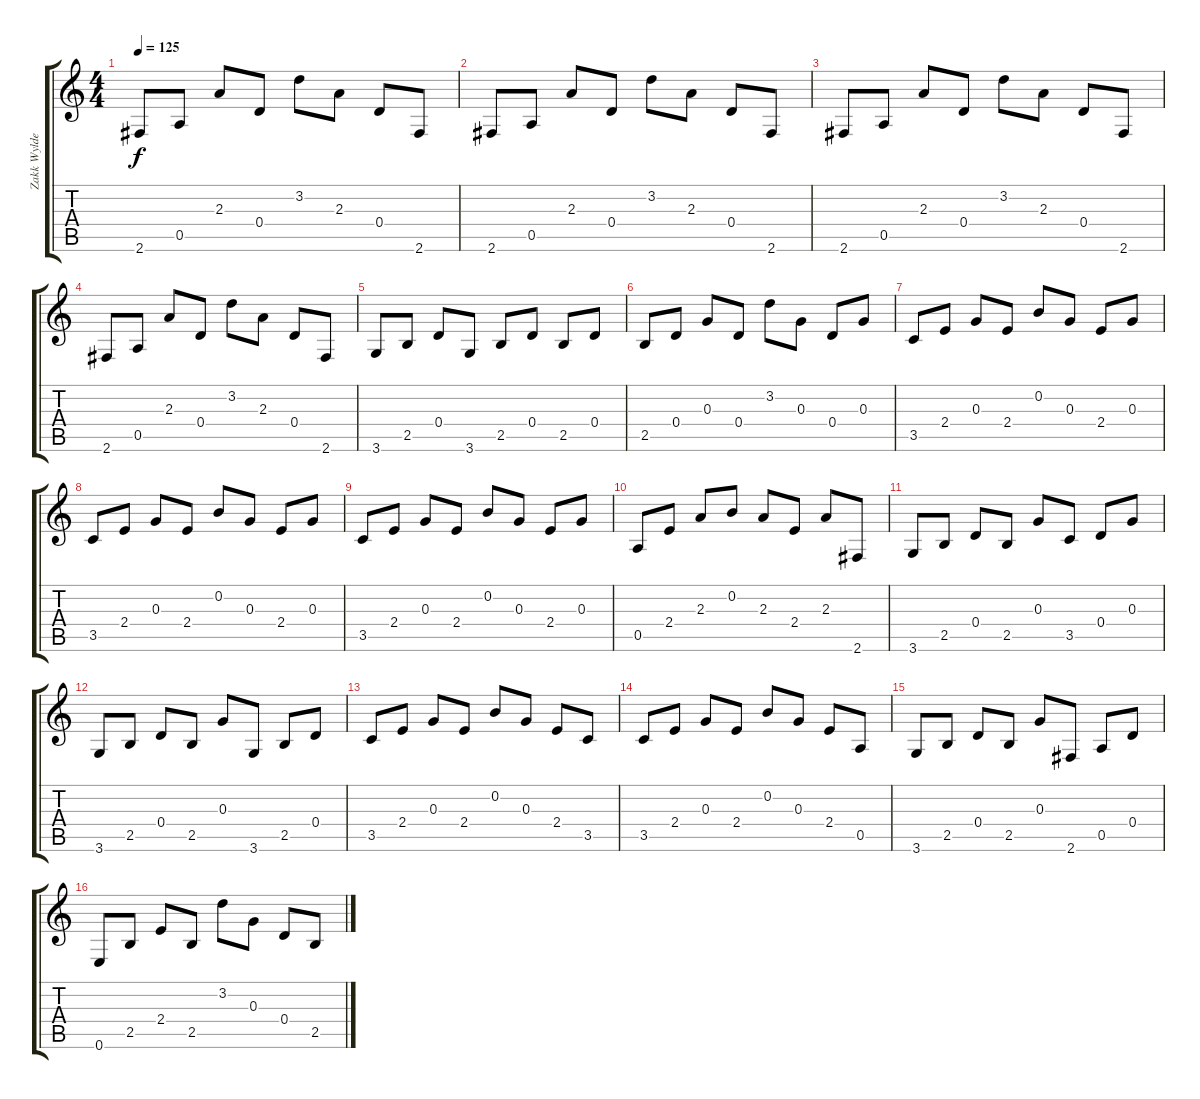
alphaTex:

\track ("Zakk Wylde" "Zakk Wylde") {instrument acousticguitarsteel}
\staff {score tabs}
\tuning (E4 B3 G3 D3 A2 E2) {hide}
\ts (4 4)
\tempo 125
\clef g2
\ks c
2.6.8{dy f} 0.5.8 2.3.8 0.4.8 3.2.8 2.3.8 0.4.8 2.6.8 |
2.6.8 0.5.8 2.3.8 0.4.8 3.2.8 2.3.8 0.4.8 2.6.8 |
2.6.8 0.5.8 2.3.8 0.4.8 3.2.8 2.3.8 0.4.8 2.6.8 |
2.6.8 0.5.8 2.3.8 0.4.8 3.2.8 2.3.8 0.4.8 2.6.8 |
3.6.8 2.5.8 0.4.8 3.6.8 2.5.8 0.4.8 2.5.8 0.4.8 |
2.5.8 0.4.8 0.3.8 0.4.8 3.2.8 0.3.8 0.4.8 0.3.8 |
3.5.8 2.4.8 0.3.8 2.4.8 0.2.8 0.3.8 2.4.8 0.3.8 |
3.5.8 2.4.8 0.3.8 2.4.8 0.2.8 0.3.8 2.4.8 0.3.8 |
3.5.8 2.4.8 0.3.8 2.4.8 0.2.8 0.3.8 2.4.8 0.3.8 |
0.5.8 2.4.8 2.3.8 0.2.8 2.3.8 2.4.8 2.3.8 2.6.8 |
3.6.8 2.5.8 0.4.8 2.5.8 0.3.8 3.5.8 0.4.8 0.3.8 |
3.6.8 2.5.8 0.4.8 2.5.8 0.3.8 3.6.8 2.5.8 0.4.8 |
3.5.8 2.4.8 0.3.8 2.4.8 0.2.8 0.3.8 2.4.8 3.5.8 |
3.5.8 2.4.8 0.3.8 2.4.8 0.2.8 0.3.8 2.4.8 0.5.8 |
3.6.8 2.5.8 0.4.8 2.5.8 0.3.8 2.6.8 0.5.8 0.4.8 |
0.6.8 2.5.8 2.4.8 2.5.8 3.2.8 0.3.8 0.4.8 2.5.8
